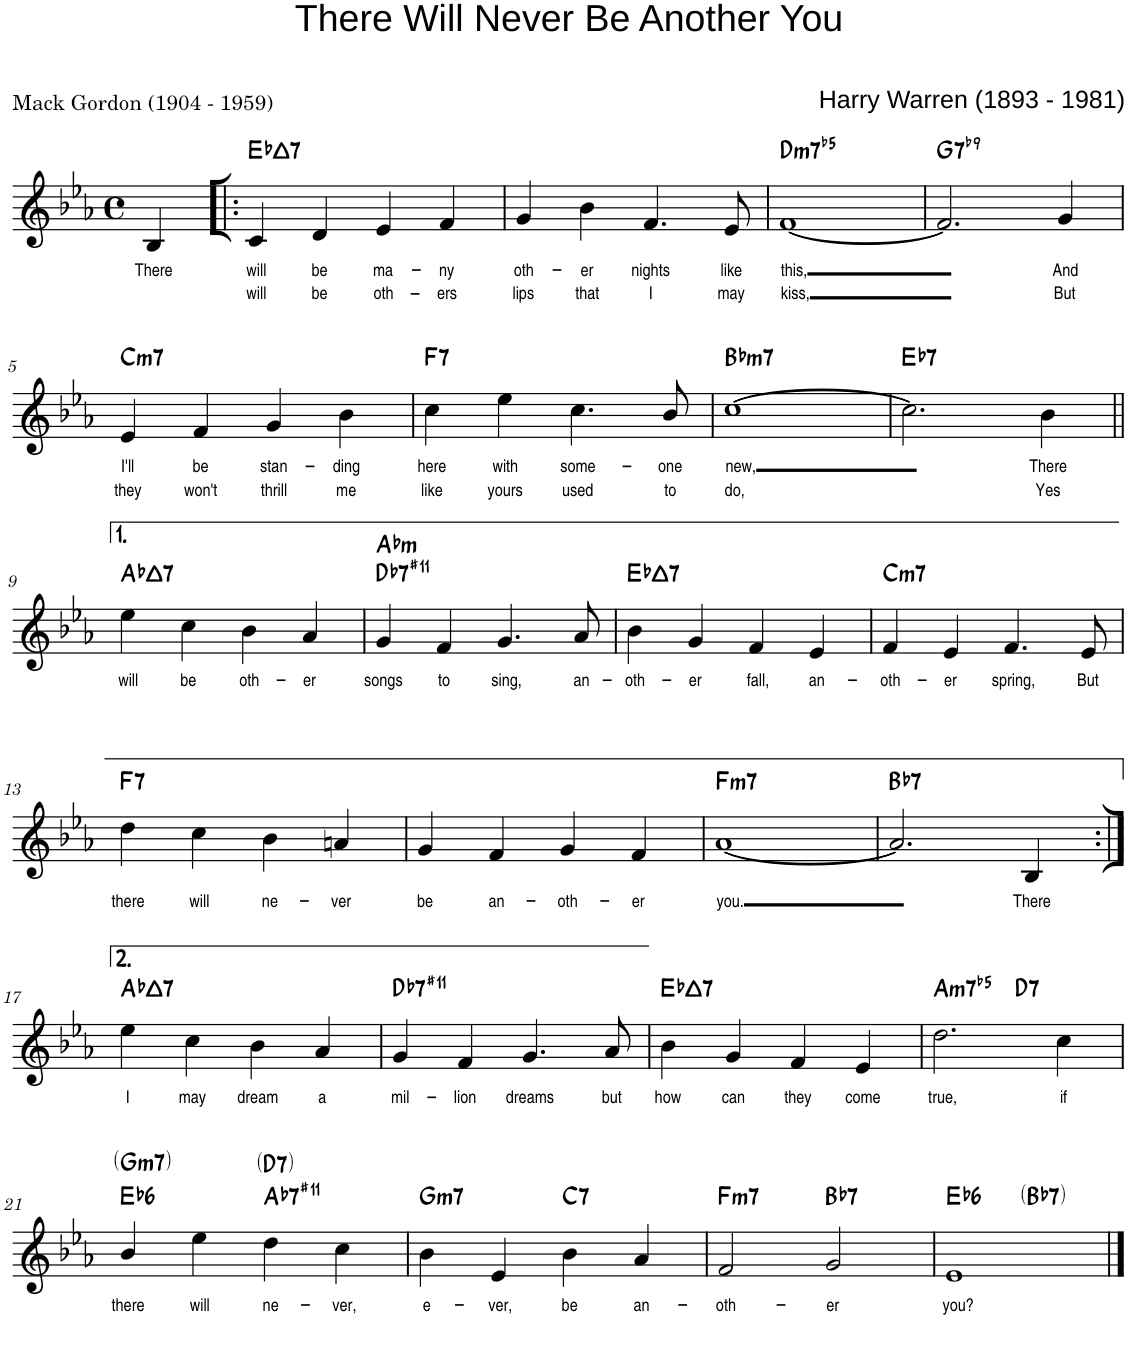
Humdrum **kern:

**kern	**text	**text	**harte
*part1	*part1	*part1	*part1
*staff1	*staff1	*staff1	*
*I"Piano	*	*	*
*I'Pno.	*	*	*
*clefG2	*	*	*
*k[b-e-a-]	*	*	*
*M4/4	*	*	*
*met(c)	*	*	*
=	=	=	=
!	!LO:LY:b	!	!
4B-/	There	.	.
=1!|:	=1!|:	=1!|:	=1!|:
!	!LO:LY:b	!LO:LY:b	!LO:H:kt=7
4c/	will	will	Eb:maj7
!	!LO:LY:b	!LO:LY:b	!
4d/	be	be	.
!	!LO:LY:b	!LO:LY:b	!
4e-/	ma-	oth-	.
!	!LO:LY:b	!LO:LY:b	!
4f/	-ny	-ers	.
=2	=2	=2	=2
!	!LO:LY:b	!LO:LY:b	!
4g/	oth-	lips	.
!	!LO:LY:b	!LO:LY:b	!
4b-\	-er	that	.
!	!LO:LY:b	!LO:LY:b	!
4.f/	nights	I	.
!	!LO:LY:b	!LO:LY:b	!
8e-/	like	may	.
=3	=3	=3	=3
!	!LO:LY:b	!LO:LY:b	!LO:H:kt=m7b5
[<1f	this,	kiss,	D:hdim7
=4	=4	=4	=4
!	!	!	!LO:H:kt=7
2.f/]	.	.	G:7(b9)
!	!LO:LY:b	!LO:LY:b	!
4g/	And	But	.
!!LO:LB:g=z
=5	=5	=5	=5
!	!LO:LY:b	!LO:LY:b	!LO:H:kt=m7
4e-/	I'll	they	C:min7
!	!LO:LY:b	!LO:LY:b	!
4f/	be	won't	.
!	!LO:LY:b	!LO:LY:b	!
4g/	stan-	thrill	.
!	!LO:LY:b	!LO:LY:b	!
4b-\	-ding	me	.
=6	=6	=6	=6
!	!LO:LY:b	!LO:LY:b	!LO:H:kt=7
4cc\	here	like	F:7
!	!LO:LY:b	!LO:LY:b	!
4ee-\	with	yours	.
!	!LO:LY:b	!LO:LY:b	!
4.cc\	some-	used	.
!	!LO:LY:b	!LO:LY:b	!
8b-/	-one	to	.
=7	=7	=7	=7
!	!LO:LY:b	!LO:LY:b	!LO:H:kt=m7
[>1cc	new,	do,	Bb:min7
=8	=8	=8	=8
!	!	!	!LO:H:kt=7
2.cc\]	.	.	Eb:7
!	!LO:LY:b	!LO:LY:b	!
4b-\	There	Yes	.
!!LO:LB:g=z
=9||	=9||	=9||	=9||
!	!LO:LY:b	!	!LO:H:kt=7
4ee-\	will	.	Ab:maj7
!	!LO:LY:b	!	!
4cc\	be	.	.
!	!LO:LY:b	!	!
4b-\	oth-	.	.
!	!LO:LY:b	!	!
4a-/	-er	.	.
=10	=10	=10	=10
!	!LO:LY:b	!	!LO:H:n=1:kt=7
!	!	!	!LO:H:n=2:kt=m
4g/	songs	.	Db:7(#11) Ab:min
!	!LO:LY:b	!	!
4f/	to	.	.
!	!LO:LY:b	!	!
4.g/	sing,	.	.
!	!LO:LY:b	!	!
8a-/	an-	.	.
=11	=11	=11	=11
!	!LO:LY:b	!	!LO:H:kt=7
4b-\	-oth-	.	Eb:maj7
!	!LO:LY:b	!	!
4g/	-er	.	.
!	!LO:LY:b	!	!
4f/	fall,	.	.
!	!LO:LY:b	!	!
4e-/	an-	.	.
=12	=12	=12	=12
!	!LO:LY:b	!	!LO:H:kt=m7
4f/	-oth-	.	C:min7
!	!LO:LY:b	!	!
4e-/	-er	.	.
!	!LO:LY:b	!	!
4.f/	spring,	.	.
!	!LO:LY:b	!	!
8e-/	But	.	.
!!LO:LB:g=z
=13	=13	=13	=13
!	!LO:LY:b	!	!LO:H:kt=7
4dd\	there	.	F:7
!	!LO:LY:b	!	!
4cc\	will	.	.
!	!LO:LY:b	!	!
4b-\	ne-	.	.
!	!LO:LY:b	!	!
4an/	-ver	.	.
=14	=14	=14	=14
!	!LO:LY:b	!	!
4g/	be	.	.
!	!LO:LY:b	!	!
4f/	an-	.	.
!	!LO:LY:b	!	!
4g/	-oth-	.	.
!	!LO:LY:b	!	!
4f/	-er	.	.
=15	=15	=15	=15
!	!LO:LY:b	!	!LO:H:kt=m7
[<1a-	you.	.	F:min7
=16	=16	=16	=16
!	!	!	!LO:H:kt=7
2.a-/]	.	.	Bb:7
!	!LO:LY:b	!	!
4B-/	There	.	.
!!LO:LB:g=z
=17:|!	=17:|!	=17:|!	=17:|!
!	!LO:LY:b	!	!LO:H:kt=7
4ee-\	I	.	Ab:maj7
!	!LO:LY:b	!	!
4cc\	may	.	.
!	!LO:LY:b	!	!
4b-\	dream	.	.
!	!LO:LY:b	!	!
4a-/	a	.	.
=18	=18	=18	=18
!	!LO:LY:b	!	!LO:H:kt=7
4g/	mil-	.	Db:7(#11)
!	!LO:LY:b	!	!
4f/	-lion	.	.
!	!LO:LY:b	!	!
4.g/	dreams	.	.
!	!LO:LY:b	!	!
8a-/	but	.	.
=19	=19	=19	=19
!	!LO:LY:b	!	!LO:H:kt=7
4b-\	how	.	Eb:maj7
!	!LO:LY:b	!	!
4g/	can	.	.
!	!LO:LY:b	!	!
4f/	they	.	.
!	!LO:LY:b	!	!
4e-/	come	.	.
=20	=20	=20	=20
!	!LO:LY:b	!	!LO:H:kt=m7b5
*^	*	*	*
2.dd\	2ryy	true,	.	A:hdim7
!	!	!	!	!LO:H:kt=7
.	2ryy	.	.	D:7
!	!	!LO:LY:b	!	!
4cc\	.	if	.	.
!!LO:LB:g=z	!!
=21	=21	=21	=21	=21
!	!	!LO:LY:b	!	!LO:H:n=1:kt=6
!	!	!	!	!LO:H:n=2:kt=m7
*v	*v	*	*	*
4b-/	there	.	Eb:maj6 G:min7
!	!LO:LY:b	!	!
4ee-\	will	.	.
!	!LO:LY:b	!	!LO:H:n=1:kt=7
!	!	!	!LO:H:n=2:kt=7
4dd\	ne-	.	Ab:7(#11) D:7
!	!LO:LY:b	!	!
4cc\	-ver,	.	.
=22	=22	=22	=22
!	!LO:LY:b	!	!LO:H:kt=m7
4b-\	e-	.	G:min7
!	!LO:LY:b	!	!
4e-/	-ver,	.	.
!	!LO:LY:b	!	!LO:H:kt=7
4b-\	be	.	C:7
!	!LO:LY:b	!	!
4a-/	an-	.	.
=23	=23	=23	=23
!	!LO:LY:b	!	!LO:H:kt=m7
2f/	-oth-	.	F:min7
!	!LO:LY:b	!	!LO:H:kt=7
2g/	-er	.	Bb:7
=24	=24	=24	=24
!	!LO:LY:b	!	!LO:H:kt=6
*^	*	*	*
1e-	2ryy	you?	.	Eb:maj6
!	!	!	!	!LO:H:kt=7
.	2ryy	.	.	Bb:7
*v	*v	*	*	*
==	==	==	==
*-	*-	*-	*-
